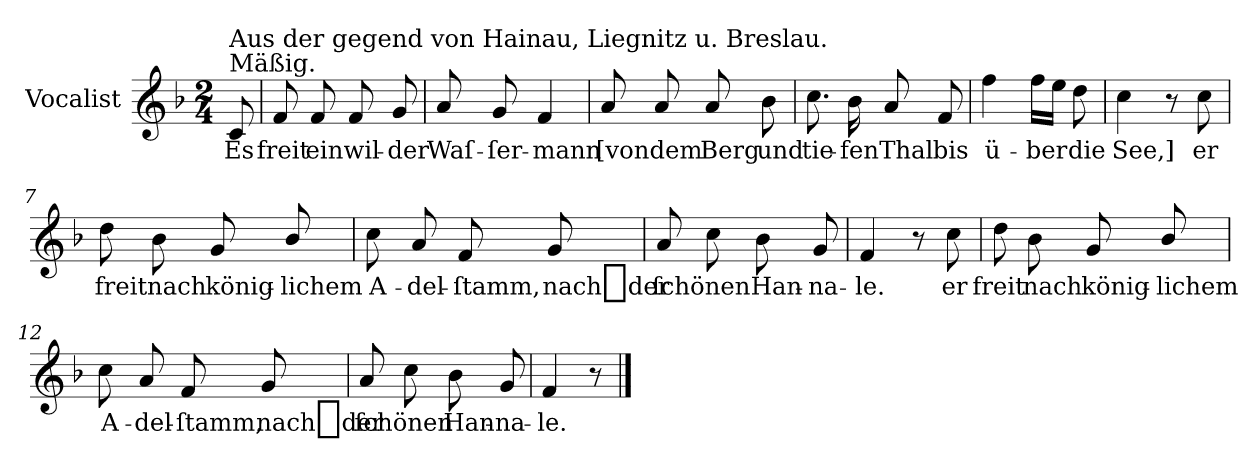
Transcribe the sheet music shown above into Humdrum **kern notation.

**kern	**text
*part1	*part1
*staff1	*staff1
*I"Vocalist	*
*k[b-]	*
*F:	*
*M2/4	*
=	=
!LO:TX:a:t=Mäßig.	!
!LO:TX:a:t=Aus der gegend von Hainau, Liegnitz u. Breslau.	!
8c	Es
=1	=1
8f	freit
8f	ein
8f	wil-
8g	-der
=2	=2
8a	Waſ-
8g	-ſer-
4f	-mann
=3	=3
8a	[von
8a	dem
8a	Berg
8b-	und
=4	=4
8.cc	tie-
16b-	-fen
8a	Thal
8f	bis
=5	=5
4ff	ü-
16ffLL	-ber
16eeJJ	.
8dd	die
=6	=6
4cc	See,]
8r	.
8cc	er
=7	=7
8dd	freit
8b-	nach
8g	könig-
8b-/	-lichem
=8	=8
8cc	A-
8a	-del-
8f	-ſtamm,
8g	nach_der
=9	=9
8a	ſchönen
8cc	.
8b-	Han-
8g	-na-
=10	=10
4f	-le.
8r	.
8cc	er
=11	=11
8dd	freit
8b-	nach
8g	könig-
8b-/	-lichem
=12	=12
8cc	A-
8a	-del-
8f	-ſtamm,
8g	nach_der
=13	=13
8a	ſchönen
8cc	.
8b-	Han-
8g	-na-
=14	=14
4f	-le.
8r	.
==	==
*-	*-
